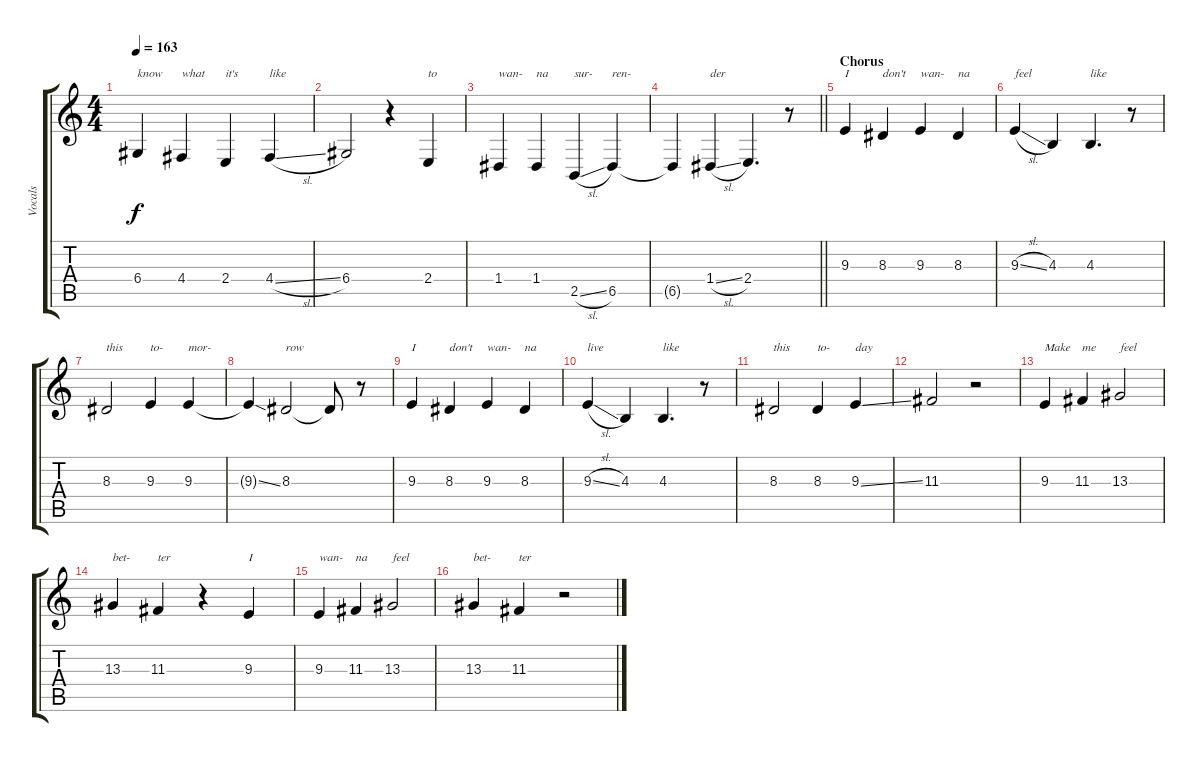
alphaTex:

\track ("Vocals" "Vocals") {instrument lead1square}
\staff {score tabs}
\tuning (E4 B3 G3 D3 A2 E2) {hide}
\ts (4 4)
\tempo 163
\clef g2
\ks c
6.4.4{txt "know" dy f} 4.4.4{txt "what"} 2.4.4{txt "it's"} 4.4{sl}.4{txt "like"} |
6.4.2 r.4 2.4.4{txt "to"} |
1.4.4{txt "wan-"} 1.4.4{txt "na"} 2.5{sl}.4{txt "sur-"} 6.5.4{txt "ren-"} |
\barLineRight lightlight
6.5{t}.4 1.4{sl}.4{txt "der"} 2.4.4{d} r.8 |
\section ("" "Chorus")
9.3.4{txt "I"} 8.3.4{txt "don't"} 9.3.4{txt "wan-"} 8.3.4{txt "na"} |
9.3{sl}.4{txt "feel"} 4.3.4 4.3.4{d txt "like"} r.8 |
8.3.2{txt "this"} 9.3.4{txt "to-"} 9.3.4{txt "mor-"} |
9.3{ss t}.4 8.3.2{txt "row"} 8.3{t}.8 r.8 |
9.3.4{txt "I"} 8.3.4{txt "don't"} 9.3.4{txt "wan-"} 8.3.4{txt "na"} |
9.3{sl}.4{txt "live"} 4.3.4 4.3.4{d txt "like"} r.8 |
8.3.2{txt "this"} 8.3.4{txt "to-"} 9.3{ss}.4{txt "day"} |
11.3.2 r.2 |
9.3.4{txt "Make"} 11.3.4{txt "me"} 13.3.2{txt "feel"} |
13.3.4{txt "bet-"} 11.3.4{txt "ter"} r.4 9.3.4{txt "I"} |
9.3.4{txt "wan-"} 11.3.4{txt "na"} 13.3.2{txt "feel"} |
13.3.4{txt "bet-"} 11.3.4{txt "ter"} r.2
